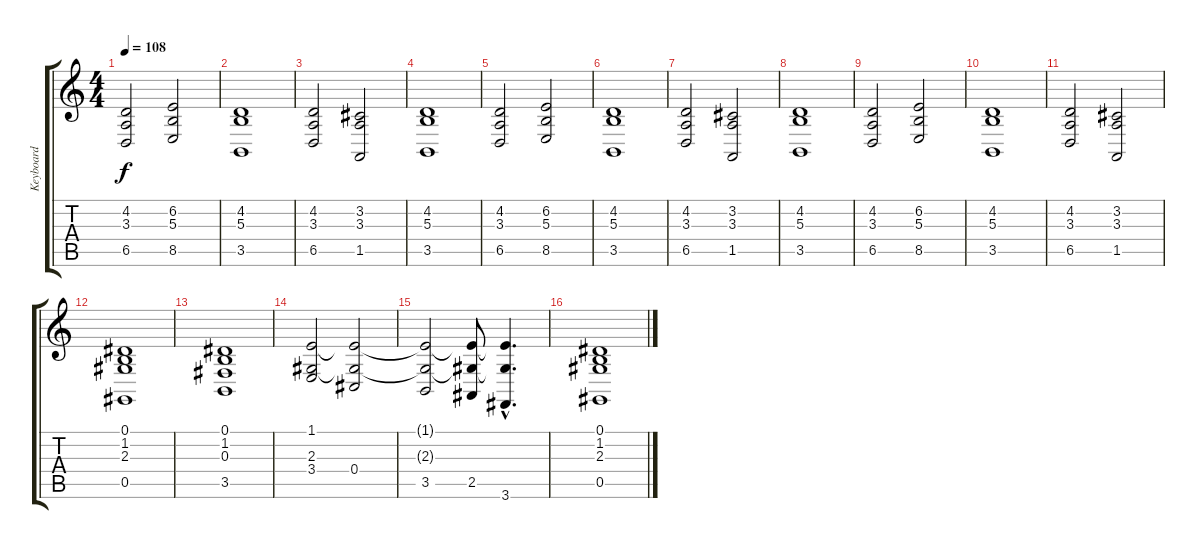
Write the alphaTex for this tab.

\track ("Keyboard" "Keyboard") {instrument synthstrings2}
\staff {score tabs}
\tuning (Eb4 Bb3 Gb3 Db3 Ab2 Eb2) {hide}
\ts (4 4)
\tempo 108
\clef g2
\ks c
(4.2 3.3 6.5).2{dy f} (6.2 5.3 8.5).2 |
(4.2 5.3 3.5).1 |
(4.2 3.3 6.5).2 (3.2 3.3 1.5).2 |
(4.2 5.3 3.5).1 |
(4.2 3.3 6.5).2 (6.2 5.3 8.5).2 |
(4.2 5.3 3.5).1 |
(4.2 3.3 6.5).2 (3.2 3.3 1.5).2 |
(4.2 5.3 3.5).1 |
(4.2 3.3 6.5).2 (6.2 5.3 8.5).2 |
(4.2 5.3 3.5).1 |
(4.2 3.3 6.5).2 (3.2 3.3 1.5).2 |
(0.1 1.2 2.3 0.5).1{volume 8} |
(0.1 1.2 0.3 3.5).1 |
(1.1 2.3 3.4).2 (1.1{t} 2.3{t} 0.4).2 |
(1.1{t} 2.3{t} 3.5).2 (1.1{t} 2.3{t} 2.5).8 (1.1{hac t} 2.3{hac t} 3.6{hac}).4{d} |
(0.1 1.2 2.3 0.5).1
